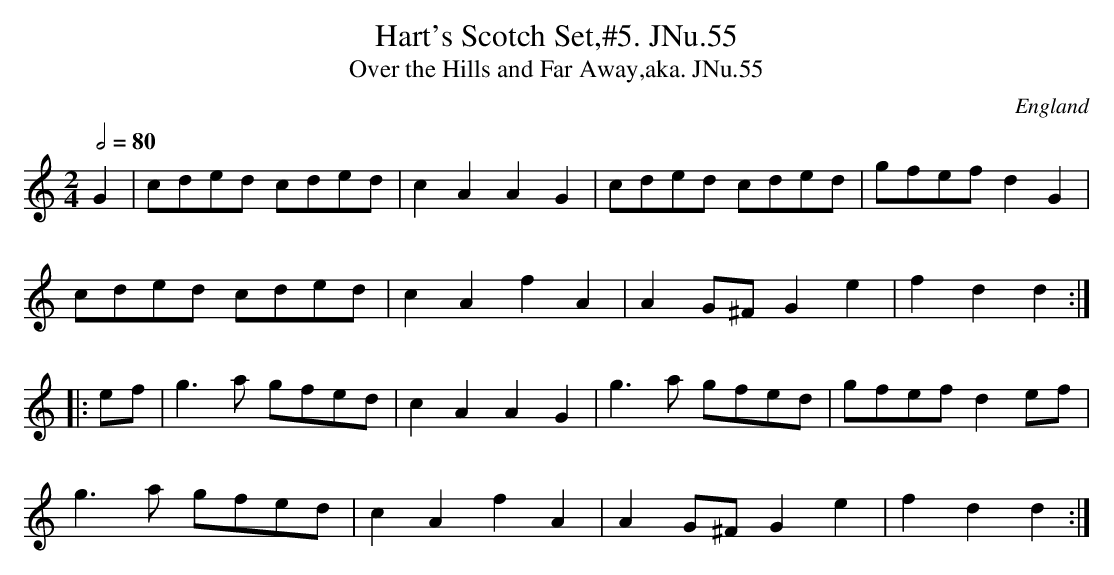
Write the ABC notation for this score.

X:1
T:Hart's Scotch Set,#5. JNu.55
T:Over the Hills and Far Away,aka. JNu.55
L:1/4
M:2/4
O:England
Q:1/2=80
K:C
G|c/d/e/d/ c/d/e/d/|cA AG|c/d/e/d/ c/d/e/d/|\
g/f/e/f/ dG|!
c/d/e/d/ c/d/e/d/|cA fA|AG/^F/ Ge|fd d:|!
|:e/f/|g3/2a/2 g/f/e/d/|cA AG|g3/2a/2 g/f/e/d/|\
g/f/e/f/ de/f/|!
g3/2a/2 g/f/e/d/|cA fA|AG/^F/ Ge|fd d:|
